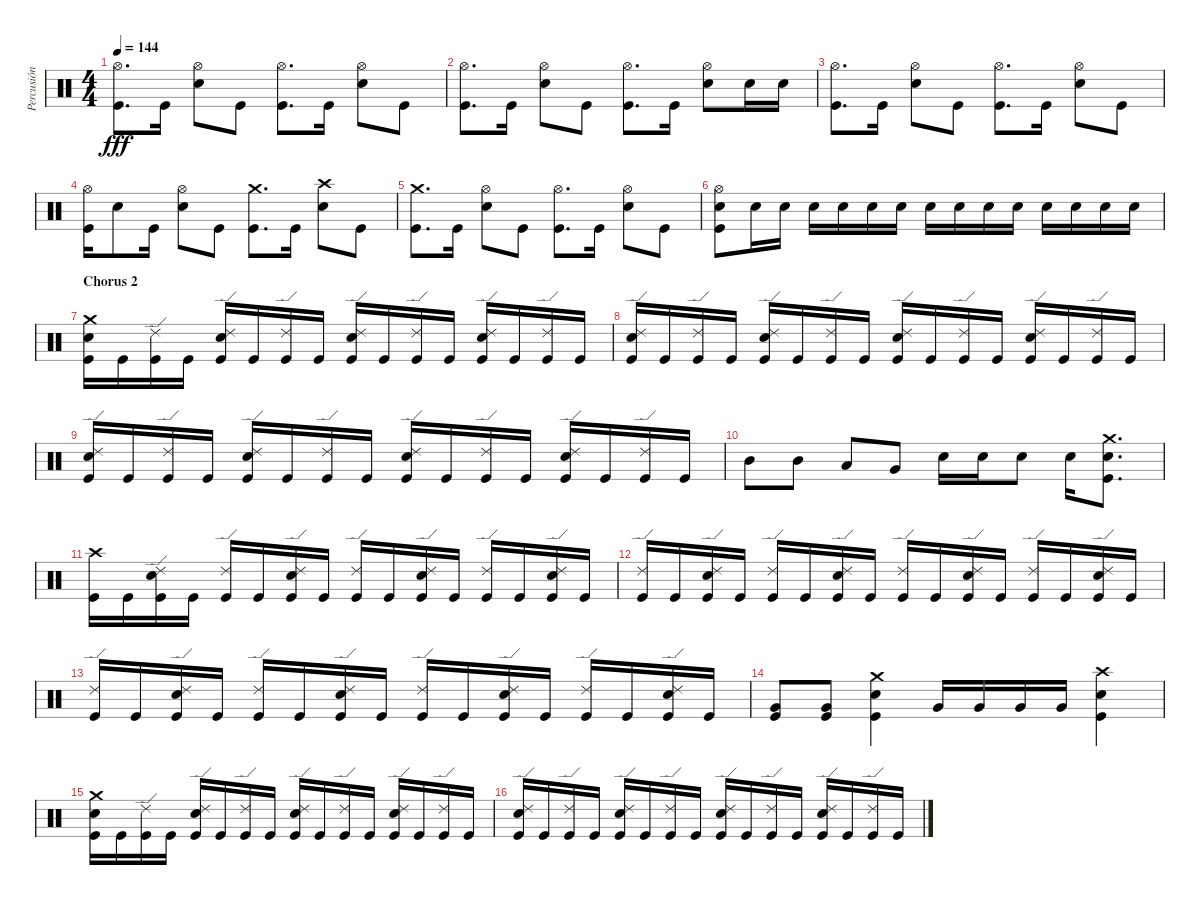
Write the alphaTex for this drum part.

\track ("Percusión" "Percusión") {instrument percussion}
\staff {score}
\articulation defaults
\ts (4 4)
\tempo 144
\clef neutral
\ks c
("Hi-Hat (open)" "Kick (hit)").8{d dy fff} "Kick (hit)".16 ("Electric Snare (hit)" "Hi-Hat (open)").8 "Kick (hit)".8 ("Hi-Hat (open)" "Kick (hit)").8{d} "Kick (hit)".16 ("Electric Snare (hit)" "Hi-Hat (open)").8 "Kick (hit)".8 |
("Hi-Hat (open)" "Kick (hit)").8{d} "Kick (hit)".16 ("Electric Snare (hit)" "Hi-Hat (open)").8 "Kick (hit)".8 ("Hi-Hat (open)" "Kick (hit)").8{d} "Kick (hit)".16 ("Electric Snare (hit)" "Hi-Hat (open)").8 "Electric Snare (hit)".16 "Electric Snare (hit)".16 |
("Hi-Hat (open)" "Kick (hit)").8{d} "Kick (hit)".16 ("Electric Snare (hit)" "Hi-Hat (open)").8 "Kick (hit)".8 ("Hi-Hat (open)" "Kick (hit)").8{d} "Kick (hit)".16 ("Electric Snare (hit)" "Hi-Hat (open)").8 "Kick (hit)".8 |
("Hi-Hat (open)" "Kick (hit)").16 "Electric Snare (hit)".8 "Kick (hit)".16 ("Electric Snare (hit)" "Hi-Hat (open)").8 "Kick (hit)".8 ("Crash medium (hit)" "Kick (hit)").8{d} "Kick (hit)".16 ("Crash high (hit)" "Electric Snare (hit)").8 "Kick (hit)".8 |
("Crash medium (hit)" "Kick (hit)").8{d} "Kick (hit)".16 ("Electric Snare (hit)" "Hi-Hat (open)").8 "Kick (hit)".8 ("Hi-Hat (open)" "Kick (hit)").8{d} "Kick (hit)".16 ("Electric Snare (hit)" "Hi-Hat (open)").8 "Kick (hit)".8 |
("Hi-Hat (open)" "Electric Snare (hit)" "Kick (hit)").8 "Electric Snare (hit)".16 "Electric Snare (hit)".16 "Electric Snare (hit)".16 "Electric Snare (hit)".16 "Electric Snare (hit)".16 "Electric Snare (hit)".16 "Electric Snare (hit)".16 "Electric Snare (hit)".16 "Electric Snare (hit)".16 "Electric Snare (hit)".16 "Electric Snare (hit)".16 "Electric Snare (hit)".16 "Electric Snare (hit)".16 "Electric Snare (hit)".16 |
\section ("" "Chorus 2")
("Crash medium (hit)" "Electric Snare (hit)" "Kick (hit)").16 "Kick (hit)".16 ("Ride (edge) 2" "Kick (hit)").16 "Kick (hit)".16 ("Ride (edge) 2" "Electric Snare (hit)" "Kick (hit)").16 "Kick (hit)".16 ("Ride (edge) 2" "Kick (hit)").16 "Kick (hit)".16 ("Ride (edge) 2" "Electric Snare (hit)" "Kick (hit)").16 "Kick (hit)".16 ("Ride (edge) 2" "Kick (hit)").16 "Kick (hit)".16 ("Ride (edge) 2" "Electric Snare (hit)" "Kick (hit)").16 "Kick (hit)".16 ("Ride (edge) 2" "Kick (hit)").16 "Kick (hit)".16 |
("Ride (edge) 2" "Electric Snare (hit)" "Kick (hit)").16 "Kick (hit)".16 ("Ride (edge) 2" "Kick (hit)").16 "Kick (hit)".16 ("Ride (edge) 2" "Electric Snare (hit)" "Kick (hit)").16 "Kick (hit)".16 ("Ride (edge) 2" "Kick (hit)").16 "Kick (hit)".16 ("Ride (edge) 2" "Electric Snare (hit)" "Kick (hit)").16 "Kick (hit)".16 ("Ride (edge) 2" "Kick (hit)").16 "Kick (hit)".16 ("Ride (edge) 2" "Electric Snare (hit)" "Kick (hit)").16 "Kick (hit)".16 ("Ride (edge) 2" "Kick (hit)").16 "Kick (hit)".16 |
("Ride (edge) 2" "Electric Snare (hit)" "Kick (hit)").16 "Kick (hit)".16 ("Ride (edge) 2" "Kick (hit)").16 "Kick (hit)".16 ("Ride (edge) 2" "Electric Snare (hit)" "Kick (hit)").16 "Kick (hit)".16 ("Ride (edge) 2" "Kick (hit)").16 "Kick (hit)".16 ("Ride (edge) 2" "Electric Snare (hit)" "Kick (hit)").16 "Kick (hit)".16 ("Ride (edge) 2" "Kick (hit)").16 "Kick (hit)".16 ("Ride (edge) 2" "Electric Snare (hit)" "Kick (hit)").16 "Kick (hit)".16 ("Ride (edge) 2" "Kick (hit)").16 "Kick (hit)".16 |
"Mid Tom (hit)".8 "Mid Tom (hit)".8 "Low Tom (hit)".8 "Very Low Tom (hit)".8 "Electric Snare (hit)".16 "Electric Snare (hit)".16 "Electric Snare (hit)".8 "Electric Snare (hit)".16 ("Crash medium (hit)" "Kick (hit)" "Electric Snare (hit)").8{d} |
("Crash high (hit)" "Kick (hit)").16 "Kick (hit)".16 ("Electric Snare (hit)" "Ride (edge) 2" "Kick (hit)").16 "Kick (hit)".16 ("Ride (edge) 2" "Kick (hit)").16 "Kick (hit)".16 ("Electric Snare (hit)" "Ride (edge) 2" "Kick (hit)").16 "Kick (hit)".16 ("Ride (edge) 2" "Kick (hit)").16 "Kick (hit)".16 ("Electric Snare (hit)" "Ride (edge) 2" "Kick (hit)").16 "Kick (hit)".16 ("Ride (edge) 2" "Kick (hit)").16 "Kick (hit)".16 ("Electric Snare (hit)" "Ride (edge) 2" "Kick (hit)").16 "Kick (hit)".16 |
("Ride (edge) 2" "Kick (hit)").16 "Kick (hit)".16 ("Electric Snare (hit)" "Ride (edge) 2" "Kick (hit)").16 "Kick (hit)".16 ("Ride (edge) 2" "Kick (hit)").16 "Kick (hit)".16 ("Electric Snare (hit)" "Ride (edge) 2" "Kick (hit)").16 "Kick (hit)".16 ("Ride (edge) 2" "Kick (hit)").16 "Kick (hit)".16 ("Electric Snare (hit)" "Ride (edge) 2" "Kick (hit)").16 "Kick (hit)".16 ("Ride (edge) 2" "Kick (hit)").16 "Kick (hit)".16 ("Electric Snare (hit)" "Ride (edge) 2" "Kick (hit)").16 "Kick (hit)".16 |
("Ride (edge) 2" "Kick (hit)").16 "Kick (hit)".16 ("Electric Snare (hit)" "Ride (edge) 2" "Kick (hit)").16 "Kick (hit)".16 ("Ride (edge) 2" "Kick (hit)").16 "Kick (hit)".16 ("Electric Snare (hit)" "Ride (edge) 2" "Kick (hit)").16 "Kick (hit)".16 ("Ride (edge) 2" "Kick (hit)").16 "Kick (hit)".16 ("Electric Snare (hit)" "Ride (edge) 2" "Kick (hit)").16 "Kick (hit)".16 ("Ride (edge) 2" "Kick (hit)").16 "Kick (hit)".16 ("Electric Snare (hit)" "Ride (edge) 2" "Kick (hit)").16 "Kick (hit)".16 |
("Very Low Tom (hit)" "Kick (hit)").8 ("Very Low Tom (hit)" "Kick (hit)").8 ("Crash medium (hit)" "Electric Snare (hit)" "Kick (hit)").4 "Very Low Tom (hit)".16 "Very Low Tom (hit)".16 "Very Low Tom (hit)".16 "Very Low Tom (hit)".16 ("Crash high (hit)" "Electric Snare (hit)" "Kick (hit)").4 |
("Crash medium (hit)" "Electric Snare (hit)" "Kick (hit)").16 "Kick (hit)".16 ("Ride (edge) 2" "Kick (hit)").16 "Kick (hit)".16 ("Ride (edge) 2" "Electric Snare (hit)" "Kick (hit)").16 "Kick (hit)".16 ("Ride (edge) 2" "Kick (hit)").16 "Kick (hit)".16 ("Ride (edge) 2" "Electric Snare (hit)" "Kick (hit)").16 "Kick (hit)".16 ("Ride (edge) 2" "Kick (hit)").16 "Kick (hit)".16 ("Ride (edge) 2" "Electric Snare (hit)" "Kick (hit)").16 "Kick (hit)".16 ("Ride (edge) 2" "Kick (hit)").16 "Kick (hit)".16 |
("Ride (edge) 2" "Electric Snare (hit)" "Kick (hit)").16 "Kick (hit)".16 ("Ride (edge) 2" "Kick (hit)").16 "Kick (hit)".16 ("Ride (edge) 2" "Electric Snare (hit)" "Kick (hit)").16 "Kick (hit)".16 ("Ride (edge) 2" "Kick (hit)").16 "Kick (hit)".16 ("Ride (edge) 2" "Electric Snare (hit)" "Kick (hit)").16 "Kick (hit)".16 ("Ride (edge) 2" "Kick (hit)").16 "Kick (hit)".16 ("Ride (edge) 2" "Electric Snare (hit)" "Kick (hit)").16 "Kick (hit)".16 ("Ride (edge) 2" "Kick (hit)").16 "Kick (hit)".16
